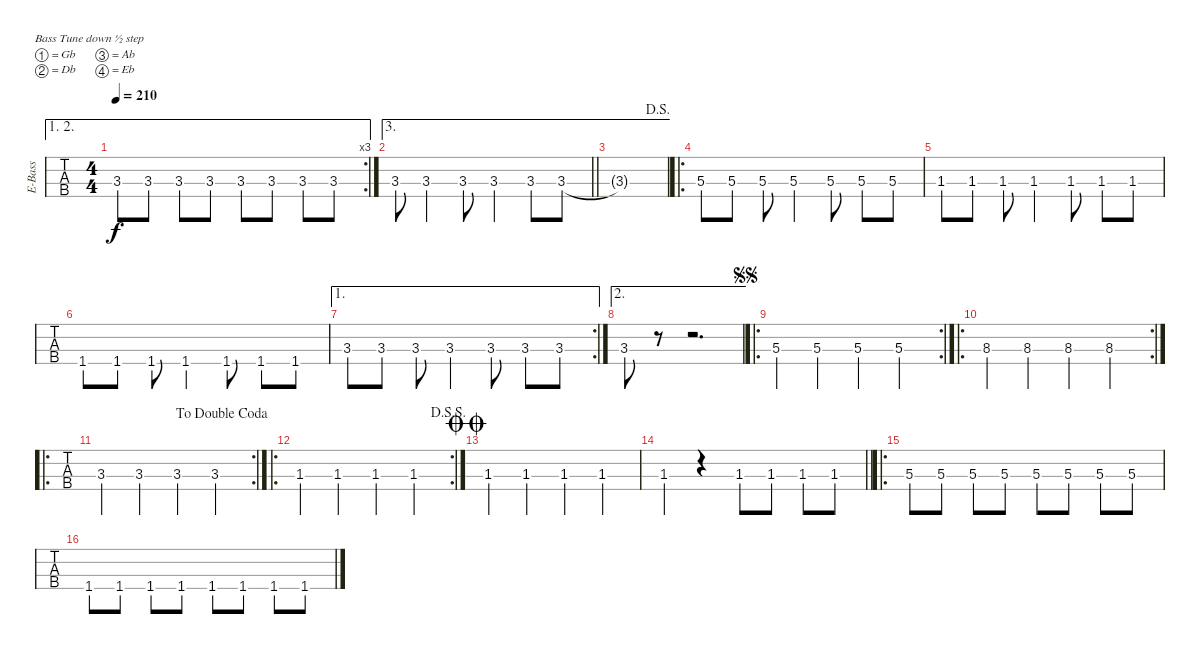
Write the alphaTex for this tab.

\bracketExtendMode groupsimilarinstruments
\otherSystemsTrackNameOrientation horizontal
\track ("Electric Bass" "E-Bass") {multiBarRest instrument electricbassfinger}
\staff {tabs}
\tuning (Gb2 Db2 Ab1 Eb1)
\ae (1 2)
\rc 3
\ts (4 4)
\tempo 210
\clef f4
\ks c
3.3.8{dy f} 3.3.8 3.3.8 3.3.8 3.3.8 3.3.8 3.3.8 3.3.8 |
\ae 3
\barLineRight lightlight
3.3.8 3.3.4 3.3.8 3.3.4 3.3.8 3.3.8 |
\ae 3
\jump dalsegno
3.3{t}.1 |
\ro
5.3.8 5.3.8 5.3.8 5.3.4 5.3.8 5.3.8 5.3.8 |
1.3.8 1.3.8 1.3.8 1.3.4 1.3.8 1.3.8 1.3.8 |
1.4.8 1.4.8 1.4.8 1.4.4 1.4.8 1.4.8 1.4.8 |
\ae 1
\rc 2
3.3.8 3.3.8 3.3.8 3.3.4 3.3.8 3.3.8 3.3.8 |
\ae 2
3.3.8 r.8 r.2{d} |
\ro
\rc 2
\jump segnosegno
5.3.4 5.3.4 5.3.4 5.3.4 |
\ro
\rc 2
8.3.4 8.3.4 8.3.4 8.3.4 |
\ro
\rc 2
\jump dadoublecoda
3.3.4 3.3.4 3.3.4 3.3.4 |
\ro
\rc 2
\jump dalsegnosegno
1.3.4 1.3.4 1.3.4 1.3.4 |
\jump doublecoda
1.3.4 1.3.4 1.3.4 1.3.4 |
\barLineRight lightlight
1.3.4 r.4 1.3.8 1.3.8 1.3.8 1.3.8 |
\ro
5.3.8 5.3.8 5.3.8 5.3.8 5.3.8 5.3.8 5.3.8 5.3.8 |
1.4.8 1.4.8 1.4.8 1.4.8 1.4.8 1.4.8 1.4.8 1.4.8
